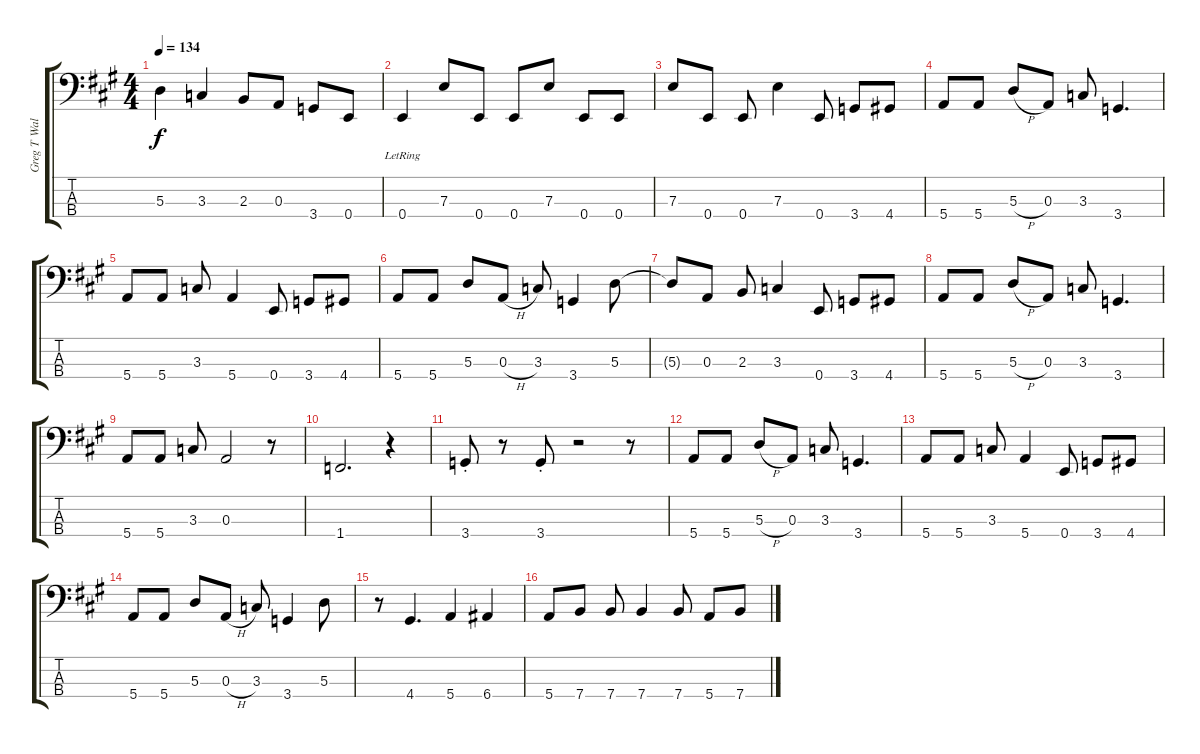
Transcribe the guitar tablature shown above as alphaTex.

\track ("Greg T Walker Bass" "Greg T Wal") {instrument electricbassfinger}
\staff {score tabs}
\tuning (G2 D2 A1 E1) {hide}
\ts (4 4)
\tempo 134
\clef f4
\ks a
5.3{t}.4{dy f} 3.3.4 2.3.8 0.3.8 3.4.8 0.4.8 |
0.4{lr}.4 7.3.8 0.4.8 0.4.8 7.3.8 0.4.8 0.4.8 |
7.3.8 0.4.8 0.4.8 7.3.4 0.4.8 3.4.8 4.4.8 |
5.4.8 5.4.8 5.3{h}.8 0.3.8 3.3.8 3.4.4{d} |
5.4.8 5.4.8 3.3.8 5.4.4 0.4.8 3.4.8 4.4.8 |
5.4.8 5.4.8 5.3.8 0.3{h}.8 3.3.8 3.4.4 5.3.8 |
5.3{t}.8 0.3.8 2.3.8 3.3.4 0.4.8 3.4.8 4.4.8 |
5.4.8 5.4.8 5.3{h}.8 0.3.8 3.3.8 3.4.4{d} |
5.4.8 5.4.8 3.3.8 0.3.2 r.8 |
1.4.2{d} r.4 |
3.4{st}.8 r.8 3.4{st}.8 r.2 r.8 |
5.4.8 5.4.8 5.3{h}.8 0.3.8 3.3.8 3.4.4{d} |
5.4.8 5.4.8 3.3.8 5.4.4 0.4.8 3.4.8 4.4.8 |
5.4.8 5.4.8 5.3.8 0.3{h}.8 3.3.8 3.4.4 5.3.8 |
r.8 4.4.4{d} 5.4.4 6.4.4 |
5.4.8 7.4.8 7.4.8 7.4.4 7.4.8 5.4.8 7.4.8
